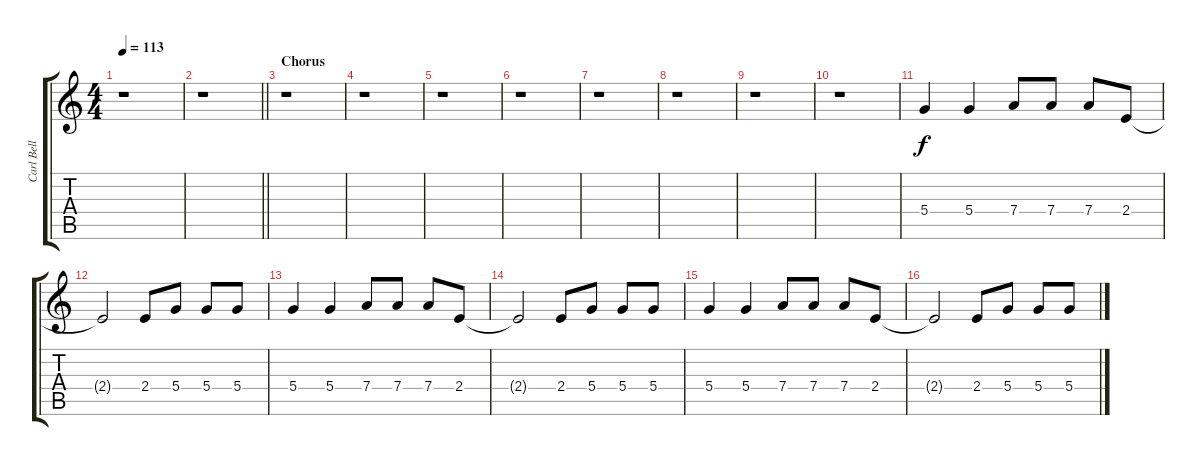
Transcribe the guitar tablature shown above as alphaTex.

\track ("Carl Bell (Lead Guitar)" "Carl Bell ") {instrument overdrivenguitar}
\staff {score tabs}
\tuning (E4 B3 G3 D3 A2 E2) {hide}
\ts (4 4)
\tempo 113
\clef g2
\ks c
r.1{dy f} |
\barLineRight lightlight
r.1 |
\section ("" "Chorus")
r.1 |
r.1 |
r.1 |
r.1 |
r.1 |
r.1 |
r.1 |
r.1 |
5.4.4{volume 11} 5.4.4 7.4.8 7.4.8 7.4.8 2.4.8 |
2.4{t}.2 2.4.8 5.4.8 5.4.8 5.4.8 |
5.4.4 5.4.4 7.4.8 7.4.8 7.4.8 2.4.8 |
2.4{t}.2 2.4.8 5.4.8 5.4.8 5.4.8 |
5.4.4 5.4.4 7.4.8 7.4.8 7.4.8 2.4.8 |
2.4{t}.2 2.4.8 5.4.8 5.4.8 5.4.8
